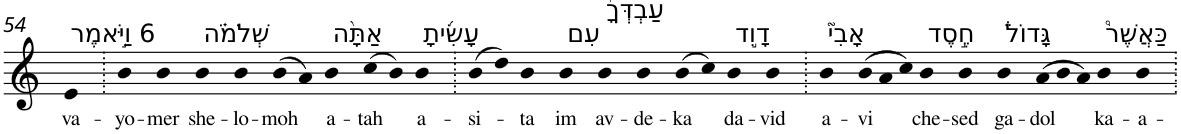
**kern	**text
*part1	*part1
*staff1	*staff1
*I"Piano	*
*I'Pno	*
!!LO:PB:g=z
*clefG2	*
*k[]	*
=54	=54
!LO:TX:a:t=6 וַיֹּ֣אמֶר	!
!	!LO:LY:b
4e	va-
=55.	=55.
!	!LO:LY:b
4b	-yo-
!	!LO:LY:b
4b	-mer
!LO:TX:a:t=שְׁלֹמֹ֗ה	!
!	!LO:LY:b
4b	she-
!	!LO:LY:b
4b	-lo-
!	!LO:LY:b
(>8b	-moh
8a)	.
!LO:TX:a:t=אַתָּ֨ה	!
!	!LO:LY:b
4b	a-
!	!LO:LY:b
(>8cc	-tah
8b)	.
!LO:TX:a:t=עָשִׂ֜יתָ	!
!	!LO:LY:b
4b	a-
=56.	=56.
!	!LO:LY:b
(>8b	-si-
8dd)	.
!	!LO:LY:b
4b	-ta
!LO:TX:a:t=עִם	!
!	!LO:LY:b
4b	im
!LO:TX:a:t=עַבְדְּךָ֙	!
!	!LO:LY:b
4b	av-
!	!LO:LY:b
4b	-de-
!	!LO:LY:b
(>8b	-ka
8cc)	.
!LO:TX:a:t=דָוִ֣ד	!
!	!LO:LY:b
4b	da-
!	!LO:LY:b
4b	-vid
=57.	=57.
!LO:TX:a:t=אָבִי֮	!
!	!LO:LY:b
4b	a-
*Xtuplet	*
!	!LO:LY:b
(>12b	-vi
12a	.
12cc)	.
!LO:TX:a:t=חֶ֣סֶד	!
!	!LO:LY:b
4b	che-
!	!LO:LY:b
4b	-sed
!LO:TX:a:t=גָּדוֹל֒	!
!	!LO:LY:b
4b	ga-
!	!LO:LY:b
(>12a	-dol
12b	.
12a)	.
!LO:TX:a:t=כַּאֲשֶׁר֩	!
!	!LO:LY:b
4b	ka-
!	!LO:LY:b
4b	-a-
=.	=.
*-	*-
